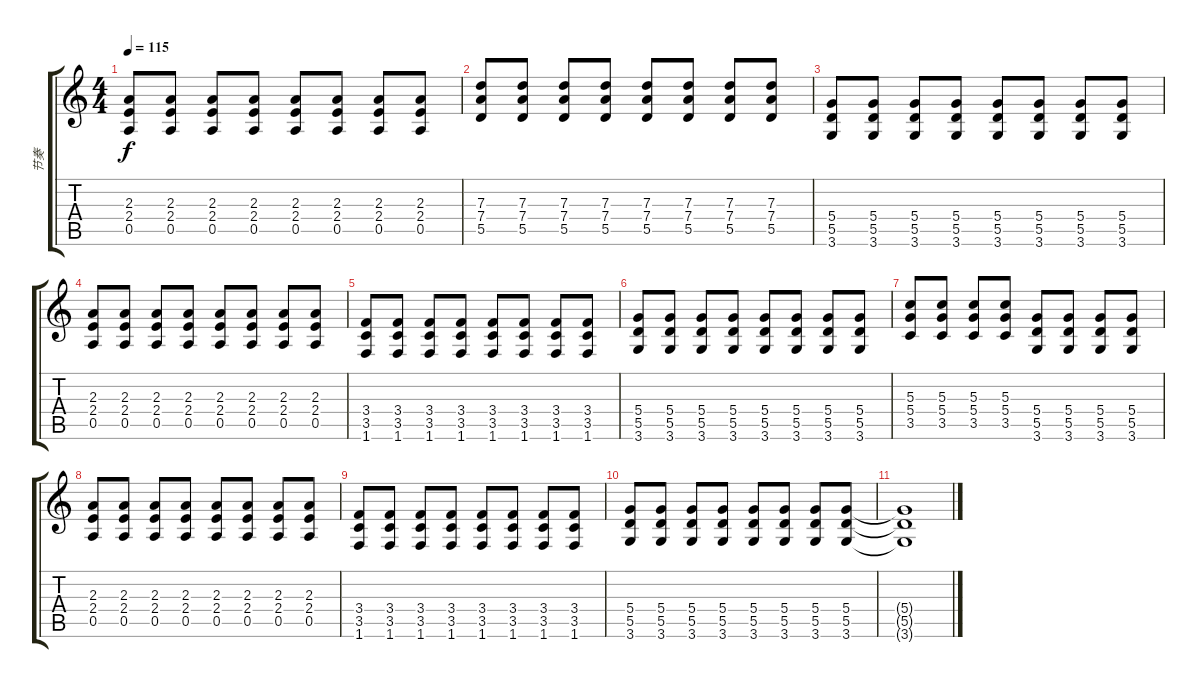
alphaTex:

\track ("节奏" "节奏") {instrument overdrivenguitar}
\staff {score tabs}
\tuning (E4 B3 G3 D3 A2 E2) {hide}
\ts (4 4)
\tempo 115
\clef g2
\ks c
(2.3 2.4 0.5).8{dy f} (2.3 2.4 0.5).8 (2.3 2.4 0.5).8 (2.3 2.4 0.5).8 (2.3 2.4 0.5).8 (2.3 2.4 0.5).8 (2.3 2.4 0.5).8 (2.3 2.4 0.5).8 |
(7.3 7.4 5.5).8 (7.3 7.4 5.5).8 (7.3 7.4 5.5).8 (7.3 7.4 5.5).8 (7.3 7.4 5.5).8 (7.3 7.4 5.5).8 (7.3 7.4 5.5).8 (7.3 7.4 5.5).8 |
(5.4 5.5 3.6).8 (5.4 5.5 3.6).8 (5.4 5.5 3.6).8 (5.4 5.5 3.6).8 (5.4 5.5 3.6).8 (5.4 5.5 3.6).8 (5.4 5.5 3.6).8 (5.4 5.5 3.6).8 |
(2.3 2.4 0.5).8 (2.3 2.4 0.5).8 (2.3 2.4 0.5).8 (2.3 2.4 0.5).8 (2.3 2.4 0.5).8 (2.3 2.4 0.5).8 (2.3 2.4 0.5).8{txt ""} (2.3 2.4 0.5).8 |
(3.4 3.5 1.6).8 (3.4 3.5 1.6).8 (3.4 3.5 1.6).8 (3.4 3.5 1.6).8 (3.4 3.5 1.6).8 (3.4 3.5 1.6).8 (3.4 3.5 1.6).8 (3.4 3.5 1.6).8 |
(5.4 5.5 3.6).8 (5.4 5.5 3.6).8 (5.4 5.5 3.6).8 (5.4 5.5 3.6).8 (5.4 5.5 3.6).8 (5.4 5.5 3.6).8 (5.4 5.5 3.6).8 (5.4 5.5 3.6).8 |
(5.3 5.4 3.5).8 (5.3 5.4 3.5).8 (5.3 5.4 3.5).8 (5.3 5.4 3.5).8 (5.4 5.5 3.6).8 (5.4 5.5 3.6).8 (5.4 5.5 3.6).8 (5.4 5.5 3.6).8 |
(2.3 2.4 0.5).8 (2.3 2.4 0.5).8 (2.3 2.4 0.5).8 (2.3 2.4 0.5).8 (2.3 2.4 0.5).8 (2.3 2.4 0.5).8 (2.3 2.4 0.5).8 (2.3 2.4 0.5).8 |
(3.4 3.5 1.6).8 (3.4 3.5 1.6).8 (3.4 3.5 1.6).8 (3.4 3.5 1.6).8 (3.4 3.5 1.6).8 (3.4 3.5 1.6).8 (3.4 3.5 1.6).8 (3.4 3.5 1.6).8 |
(5.4 5.5 3.6).8 (5.4 5.5 3.6).8 (5.4 5.5 3.6).8 (5.4 5.5 3.6).8 (5.4 5.5 3.6).8 (5.4 5.5 3.6).8 (5.4 5.5 3.6).8 (5.4 5.5 3.6).8 |
(5.4{t} 5.5{t} 3.6{t}).1
